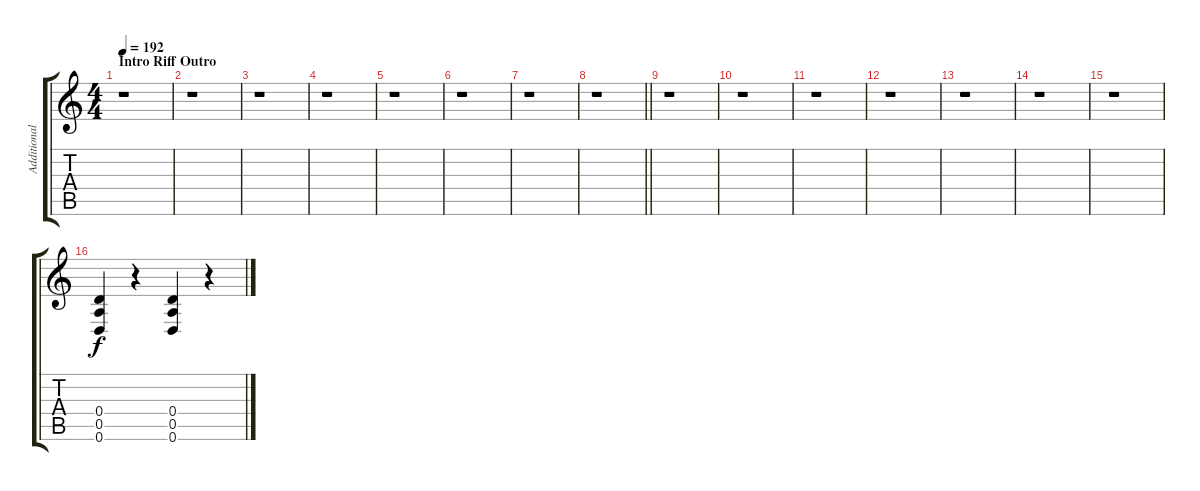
\track ("Additional Guitar" "Additional") {instrument distortionguitar}
\staff {score tabs}
\tuning (E4 B3 G3 D3 A2 D2) {hide}
\ts (4 4)
\section ("" "Intro Riff Outro")
\tempo 192
\clef g2
\ks c
r.1{dy f} |
r.1 |
r.1 |
r.1 |
r.1 |
r.1 |
r.1 |
\barLineRight lightlight
r.1 |
r.1 |
r.1 |
r.1 |
r.1 |
r.1 |
r.1 |
r.1 |
(0.4 0.5 0.6).4 r.4 (0.4 0.5 0.6).4 r.4
